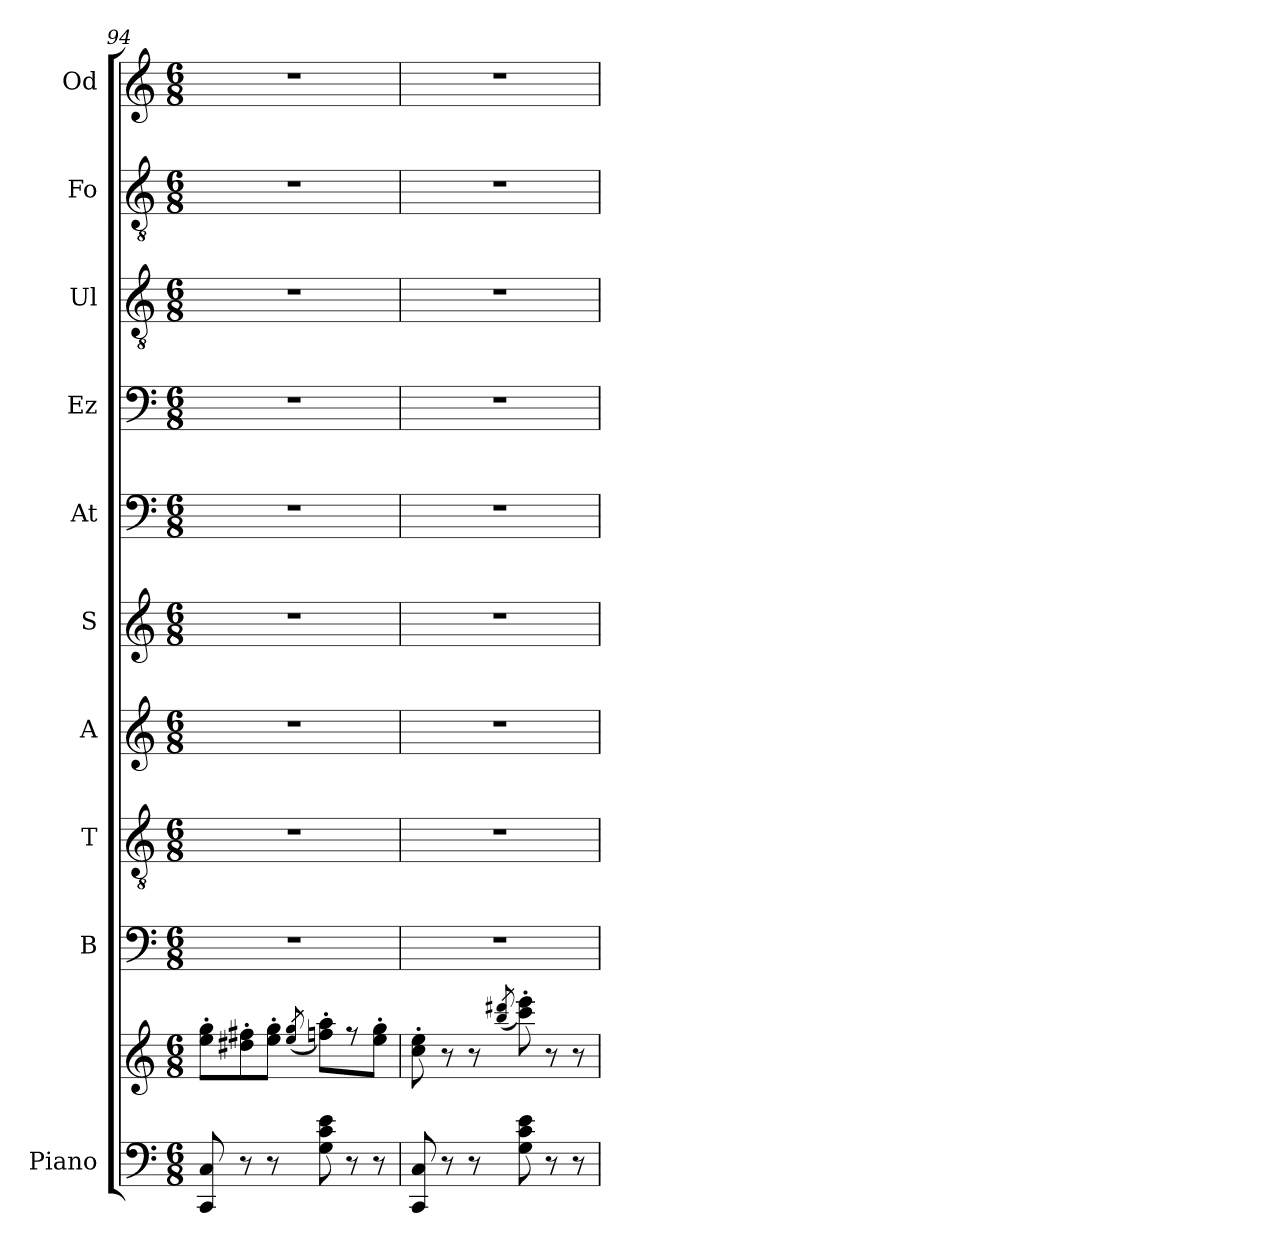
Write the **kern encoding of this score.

**kern	**kern	**kern	**kern	**kern	**kern	**kern	**kern	**kern	**kern	**kern
*part10	*part10	*part9	*part8	*part7	*part6	*part5	*part4	*part3	*part2	*part1
*staff11	*staff10	*staff9	*staff8	*staff7	*staff6	*staff5	*staff4	*staff3	*staff2	*staff1
*I"Piano	*	*I"B	*I"T	*I"A	*I"S	*I"At	*I"Ez	*I"Ul	*I"Fo	*I"Od
*I'Pno	*	*I'B	*I'T	*I'A	*I'S	*I'At	*I'Ez	*I'Ul	*I'Fo	*I'Od
*clefF4	*clefG2	*clefF4	*clefGv2	*clefG2	*clefG2	*clefF4	*clefF4	*clefGv2	*clefGv2	*clefG2
*k[]	*k[]	*k[]	*k[]	*k[]	*k[]	*k[]	*k[]	*k[]	*k[]	*k[]
*M6/8	*M6/8	*M6/8	*M6/8	*M6/8	*M6/8	*M6/8	*M6/8	*M6/8	*M6/8	*M6/8
=94	=94	=94	=94	=94	=94	=94	=94	=94	=94	=94
8CC/ 8C/	8ee\' 8gg\'L	2.r	2.r	2.r	2.r	2.r	2.r	2.r	2.r	2.r
8r	8dd#X\' 8ff#X\'	.	.	.	.	.	.	.	.	.
8r	8ee\' 8gg\'J	.	.	.	.	.	.	.	.	.
.	(<8qee/ 8qgg/	.	.	.	.	.	.	.	.	.
8G\ 8c\ 8e\	8ffn\' 8aa\'L)	.	.	.	.	.	.	.	.	.
8r	8r	.	.	.	.	.	.	.	.	.
8r	8ee\' 8gg\'J	.	.	.	.	.	.	.	.	.
=95	=95	=95	=95	=95	=95	=95	=95	=95	=95	=95
8CC/ 8C/	8cc\' 8ee\'	2.r	2.r	2.r	2.r	2.r	2.r	2.r	2.r	2.r
8r	8r	.	.	.	.	.	.	.	.	.
8r	8r	.	.	.	.	.	.	.	.	.
.	(<8qbb/ 8qddd#X/	.	.	.	.	.	.	.	.	.
8G\ 8c\ 8e\	8ccc\' 8eee\')	.	.	.	.	.	.	.	.	.
8r	8r	.	.	.	.	.	.	.	.	.
8r	8r	.	.	.	.	.	.	.	.	.
=	=	=	=	=	=	=	=	=	=	=
*-	*-	*-	*-	*-	*-	*-	*-	*-	*-	*-
